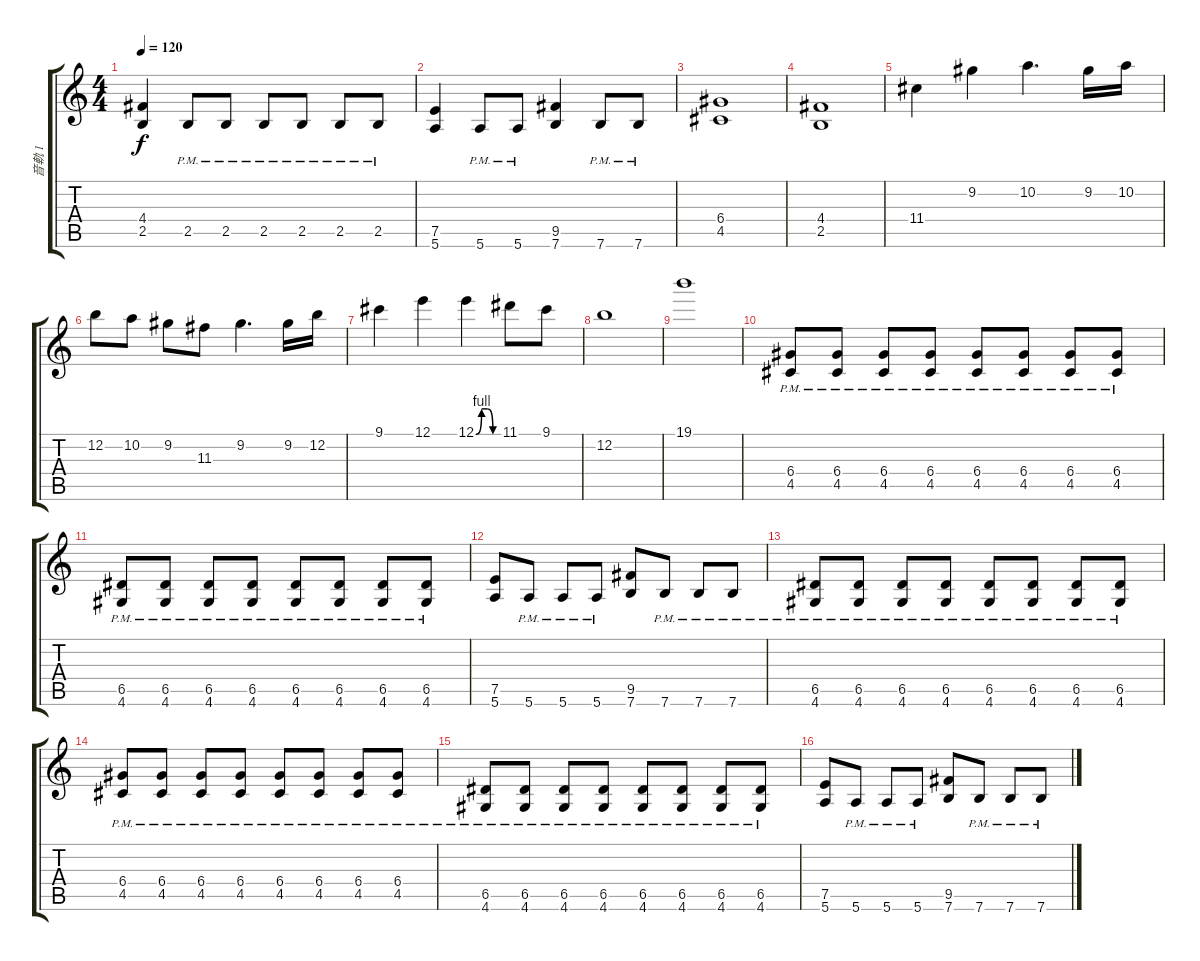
\track ("音軌 1" "音軌 1") {instrument overdrivenguitar}
\staff {score tabs}
\tuning (E4 B3 G3 D3 A2 E2) {hide}
\ts (4 4)
\tempo 120
\clef g2
\ks c
(4.4 2.5).4{dy f} 2.5{pm}.8 2.5{pm}.8 2.5{pm}.8 2.5{pm}.8 2.5{pm}.8 2.5{pm}.8 |
(7.5 5.6).4 5.6{pm}.8 5.6{pm}.8 (9.5 7.6).4 7.6{pm}.8 7.6{pm}.8 |
(6.4 4.5).1 |
(4.4 2.5).1 |
11.4.4 9.2.4 10.2.4{d} 9.2.16 10.2.16 |
12.2.8 10.2.8 9.2.8 11.3.8 9.2.4{d} 9.2.16 12.2.16 |
9.1.4 12.1.4 12.1{be (custom 0 0 15 4 30 4 45 0 60 0)}.4 11.1.8 9.1.8 |
12.2.1 |
19.1.1 |
(6.4{pm} 4.5{pm}).8 (6.4{pm} 4.5{pm}).8 (6.4{pm} 4.5{pm}).8 (6.4{pm} 4.5{pm}).8 (6.4{pm} 4.5{pm}).8 (6.4{pm} 4.5{pm}).8 (6.4{pm} 4.5{pm}).8 (6.4{pm} 4.5{pm}).8 |
(6.5{pm} 4.6{pm}).8 (6.5{pm} 4.6{pm}).8 (6.5{pm} 4.6{pm}).8 (6.5{pm} 4.6{pm}).8 (6.5{pm} 4.6{pm}).8 (6.5{pm} 4.6{pm}).8 (6.5{pm} 4.6{pm}).8 (6.5{pm} 4.6{pm}).8 |
(7.5 5.6).8 5.6{pm}.8 5.6{pm}.8 5.6{pm}.8 (9.5 7.6).8 7.6{pm}.8 7.6{pm}.8 7.6{pm}.8 |
(6.5{pm} 4.6{pm}).8 (6.5{pm} 4.6{pm}).8 (6.5{pm} 4.6{pm}).8 (6.5{pm} 4.6{pm}).8 (6.5{pm} 4.6{pm}).8 (6.5{pm} 4.6{pm}).8 (6.5{pm} 4.6{pm}).8 (6.5{pm} 4.6{pm}).8 |
(6.4{pm} 4.5{pm}).8 (6.4{pm} 4.5{pm}).8 (6.4{pm} 4.5{pm}).8 (6.4{pm} 4.5{pm}).8 (6.4{pm} 4.5{pm}).8 (6.4{pm} 4.5{pm}).8 (6.4{pm} 4.5{pm}).8 (6.4{pm} 4.5{pm}).8 |
(6.5{pm} 4.6{pm}).8 (6.5{pm} 4.6{pm}).8 (6.5{pm} 4.6{pm}).8 (6.5{pm} 4.6{pm}).8 (6.5{pm} 4.6{pm}).8 (6.5{pm} 4.6{pm}).8 (6.5{pm} 4.6{pm}).8 (6.5{pm} 4.6{pm}).8 |
(7.5 5.6).8 5.6{pm}.8 5.6{pm}.8 5.6{pm}.8 (9.5 7.6).8 7.6{pm}.8 7.6{pm}.8 7.6{pm}.8
